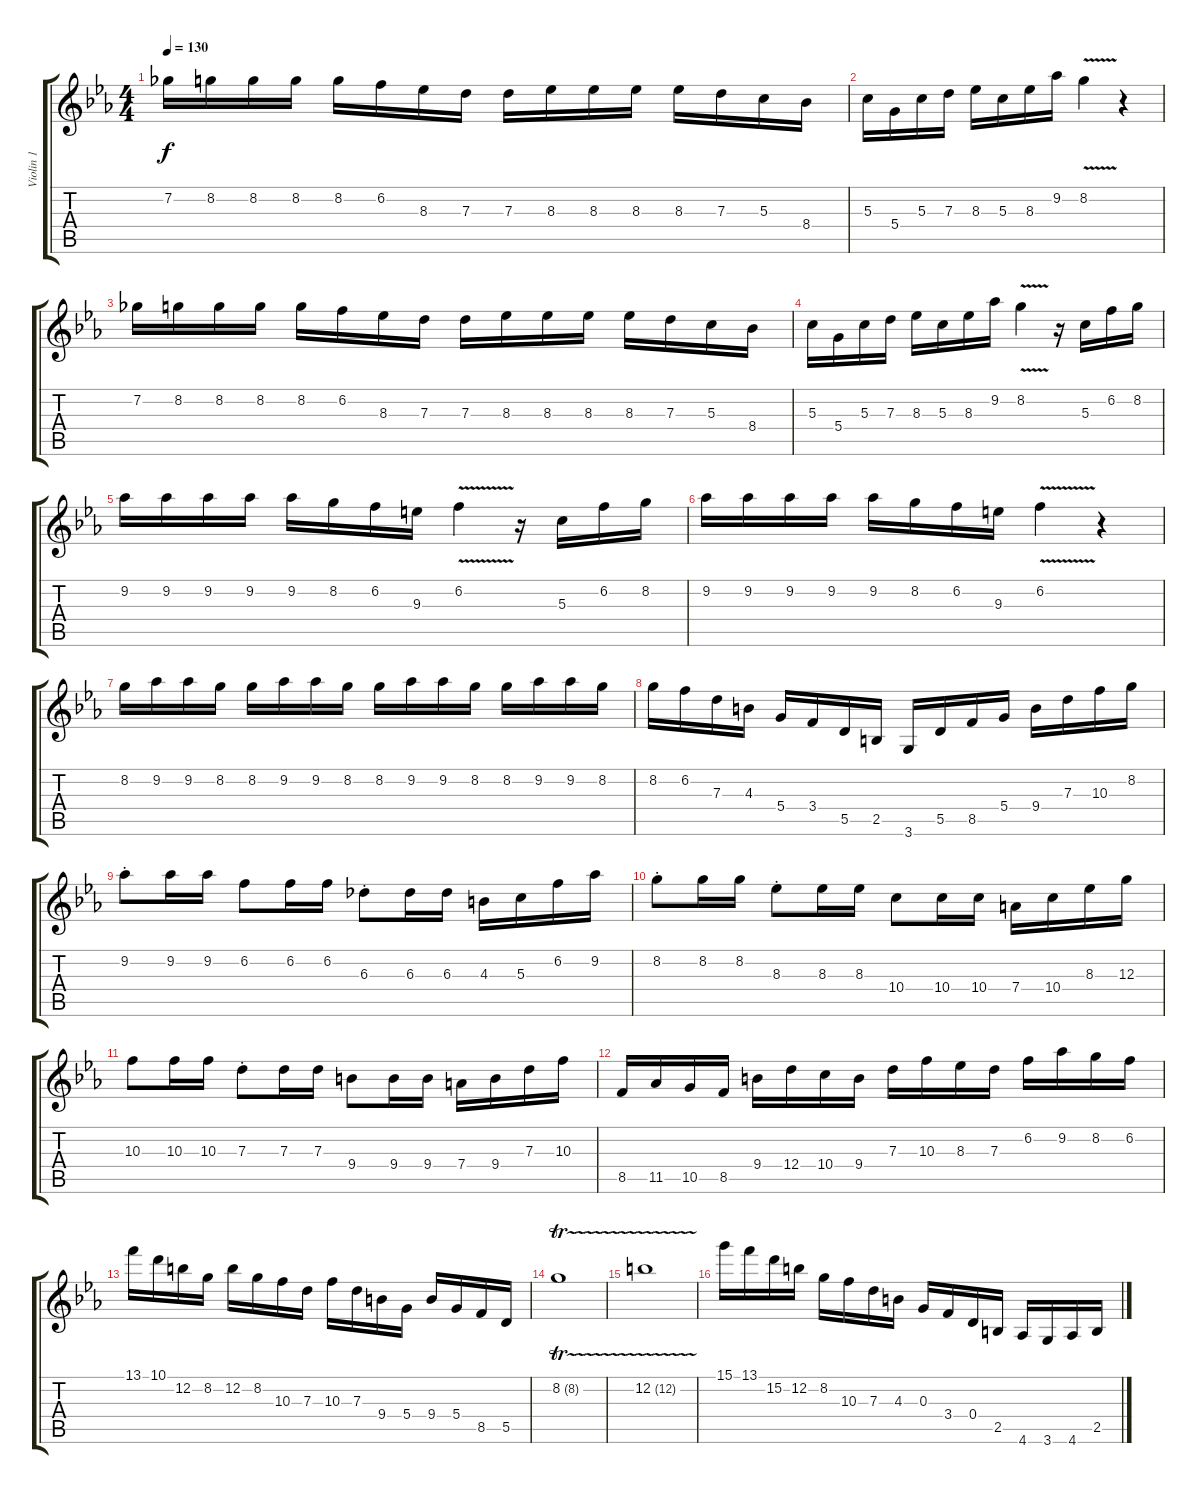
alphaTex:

\track ("Violin 1" "Violin 1") {instrument distortionguitar}
\staff {score tabs}
\tuning (E4 B3 G3 D3 A2 E2) {hide}
\ts (4 4)
\tempo 130
\clef g2
\ks eb
7.2.16{dy f} 8.2.16 8.2.16 8.2.16 8.2.16 6.2.16 8.3.16 7.3.16 7.3.16 8.3.16 8.3.16 8.3.16 8.3.16 7.3.16 5.3.16 8.4.16 |
5.3.16 5.4.16 5.3.16 7.3.16 8.3.16 5.3.16 8.3.16 9.2.16 8.2{v}.4 r.4 |
7.2.16 8.2.16 8.2.16 8.2.16 8.2.16 6.2.16 8.3.16 7.3.16 7.3.16 8.3.16 8.3.16 8.3.16 8.3.16 7.3.16 5.3.16 8.4.16 |
5.3.16 5.4.16 5.3.16 7.3.16 8.3.16 5.3.16 8.3.16 9.2.16 8.2{v}.4 r.16 5.3.16 6.2.16 8.2.16 |
9.2.16 9.2.16 9.2.16 9.2.16 9.2.16 8.2.16 6.2.16 9.3.16 6.2{v}.4 r.16 5.3.16 6.2.16 8.2.16 |
9.2.16 9.2.16 9.2.16 9.2.16 9.2.16 8.2.16 6.2.16 9.3.16 6.2{v}.4 r.4 |
8.2.16 9.2.16 9.2.16 8.2.16 8.2.16 9.2.16 9.2.16 8.2.16 8.2.16 9.2.16 9.2.16 8.2.16 8.2.16 9.2.16 9.2.16 8.2.16 |
8.2.16 6.2.16 7.3.16 4.3.16 5.4.16 3.4.16 5.5.16 2.5.16 3.6.16 5.5.16 8.5.16 5.4.16 9.4.16 7.3.16 10.3.16 8.2.16 |
9.2{st}.8 9.2.16 9.2.16 6.2.8 6.2.16 6.2.16 6.3{st}.8 6.3.16 6.3.16 4.3.16 5.3.16 6.2.16 9.2.16 |
8.2{st}.8 8.2.16 8.2.16 8.3{st}.8 8.3.16 8.3.16 10.4.8 10.4.16 10.4.16 7.4.16 10.4.16 8.3.16 12.3.16 |
10.3.8 10.3.16 10.3.16 7.3{st}.8 7.3.16 7.3.16 9.4.8 9.4.16 9.4.16 7.4.16 9.4.16 7.3.16 10.3.16 |
8.5.16 11.5.16 10.5.16 8.5.16 9.4.16 12.4.16 10.4.16 9.4.16 7.3.16 10.3.16 8.3.16 7.3.16 6.2.16 9.2.16 8.2.16 6.2.16 |
13.1.16 10.1.16 12.2.16 8.2.16 12.2.16 8.2.16 10.3.16 7.3.16 10.3.16 7.3.16 9.4.16 5.4.16 9.4.16 5.4.16 8.5.16 5.5.16 |
8.2{tr (8 32)}.1 |
12.2{tr (12 32)}.1 |
15.1.16 13.1.16 15.2.16 12.2.16 8.2.16 10.3.16 7.3.16 4.3.16 0.3.16 3.4.16 0.4.16 2.5.16 4.6.16 3.6.16 4.6.16 2.5.16
